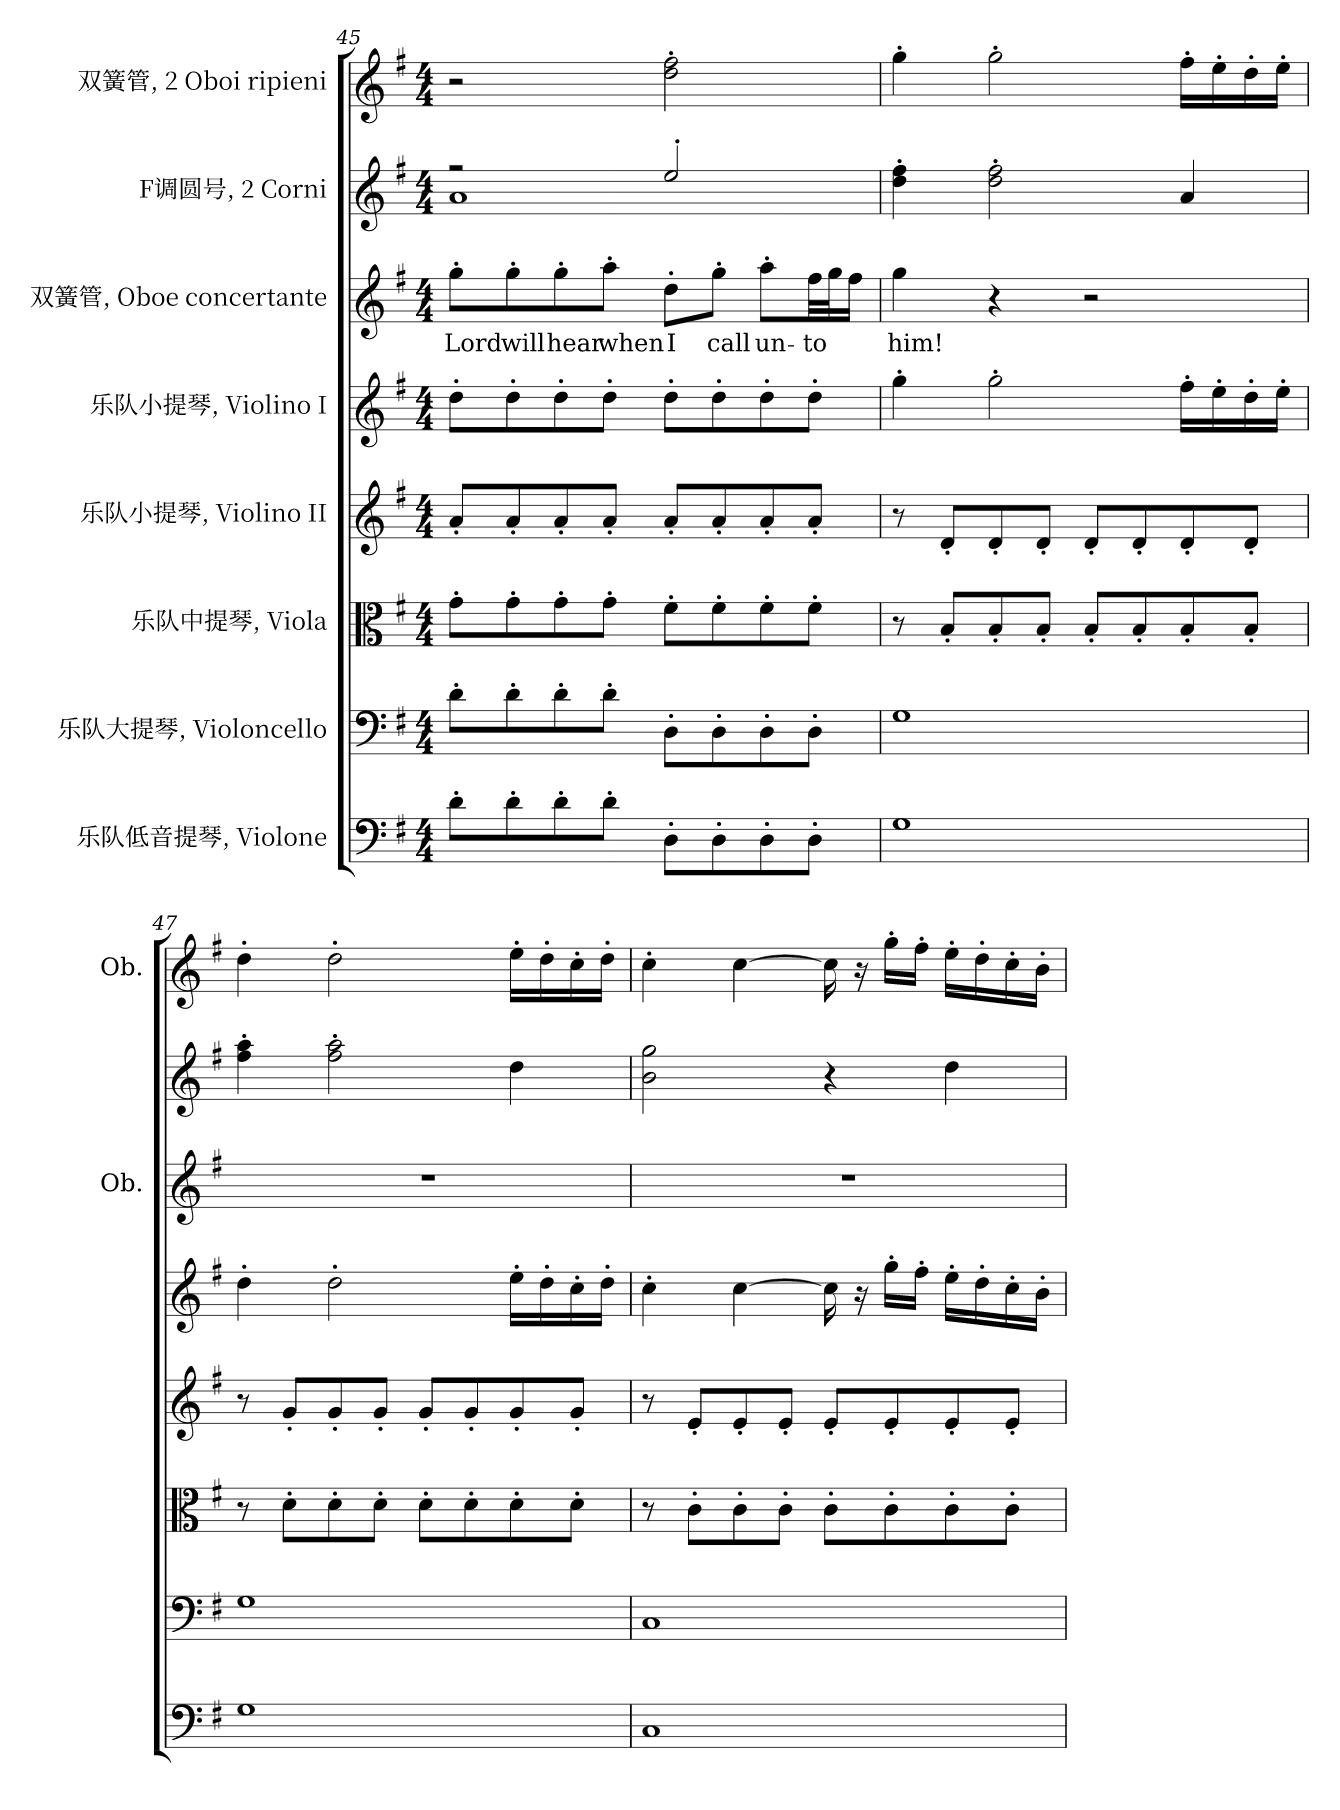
**kern	**kern	**kern	**kern	**kern	**kern	**text	**kern	**kern
*part8	*part7	*part6	*part5	*part4	*part3	*part3	*part2	*part1
*staff8	*staff7	*staff6	*staff5	*staff4	*staff3	*staff3	*staff2	*staff1
*I"乐队低音提琴, Violone	*I"乐队大提琴, Violoncello	*I"乐队中提琴, Viola	*I"乐队小提琴, Violino II	*I"乐队小提琴, Violino I	*I"双簧管, Oboe concertante	*	*I"F调圆号, 2 Corni	*I"双簧管, 2 Oboi ripieni
*	*	*	*	*	*I'Ob.	*	*	*I'Ob.
!!LO:PB:g=z
*clefF4	*clefF4	*clefC3	*clefG2	*clefG2	*clefG2	*	*clefG2	*clefG2
*ITrd7c12	*	*	*	*	*	*	*ITrd4c7	*
*k[f#]	*k[f#]	*k[f#]	*k[f#]	*k[f#]	*k[f#]	*	*k[]	*k[f#]
*M4/4	*M4/4	*M4/4	*M4/4	*M4/4	*M4/4	*	*M4/4	*M4/4
=45	=45	=45	=45	=45	=45	=45	=45	=45
*	*	*	*	*	*	*	*^	*
8D'\L	8d'\L	8g'\L	8a'/L	8dd'\L	8gg'\L	Lord	2r	1d	2r
8D'\	8d'\	8g'\	8a'/	8dd'\	8gg'\	will	.	.	.
8D'\	8d'\	8g'\	8a'/	8dd'\	8gg'\	hear	.	.	.
8D'\J	8d'\J	8g'\J	8a'/J	8dd'\J	8aa'\J	when	.	.	.
8DD'\L	8D'\L	8f#'\L	8a'/L	8dd'\L	8dd'\L	I	2a'/	.	2dd\' 2ff#\'
8DD'\	8D'\	8f#'\	8a'/	8dd'\	8gg'\J	call	.	.	.
8DD'\	8D'\	8f#'\	8a'/	8dd'\	8aa'\L	un-	.	.	.
8DD'\J	8D'\J	8f#'\J	8a'/J	8dd'\J	32ff#\LL	to	.	.	.
.	.	.	.	.	32gg\J	.	.	.	.
.	.	.	.	.	16ff#\JJ	.	.	.	.
*	*	*	*	*	*	*	*v	*v	*
=46	=46	=46	=46	=46	=46	=46	=46	=46
1GG	1G	8r	8r	4gg'\	4gg\	him!	4g\' 4b\'	4gg'\
.	.	8B'/L	8d'/L	.	.	.	.	.
.	.	8B'/	8d'/	2gg'\	4r	.	2g\' 2b\'	2gg'\
.	.	8B'/J	8d'/J	.	.	.	.	.
.	.	8B'/L	8d'/L	.	2r	.	.	.
.	.	8B'/	8d'/	.	.	.	.	.
.	.	8B'/	8d'/	16ff#'\LL	.	.	4d/	16ff#'\LL
.	.	.	.	16ee'\	.	.	.	16ee'\
.	.	8B'/J	8d'/J	16dd'\	.	.	.	16dd'\
.	.	.	.	16ee'\JJ	.	.	.	16ee'\JJ
=47	=47	=47	=47	=47	=47	=47	=47	=47
1GG	1G	8r	8r	4dd'\	1r	.	4b\' 4dd\'	4dd'\
.	.	8d'\L	8g'/L	.	.	.	.	.
.	.	8d'\	8g'/	2dd'\	.	.	2b\' 2dd\'	2dd'\
.	.	8d'\J	8g'/J	.	.	.	.	.
.	.	8d'\L	8g'/L	.	.	.	.	.
.	.	8d'\	8g'/	.	.	.	.	.
.	.	8d'\	8g'/	16ee'\LL	.	.	4g\	16ee'\LL
.	.	.	.	16dd'\	.	.	.	16dd'\
.	.	8d'\J	8g'/J	16cc'\	.	.	.	16cc'\
.	.	.	.	16dd'\JJ	.	.	.	16dd'\JJ
!!LO:PB:g=z
=48	=48	=48	=48	=48	=48	=48	=48	=48
1CC	1C	8r	8r	4cc'\	1r	.	2e\ 2cc\	4cc'\
.	.	8c'\L	8e'/L	.	.	.	.	.
.	.	8c'\	8e'/	[4cc\	.	.	.	[4cc\
.	.	8c'\J	8e'/J	.	.	.	.	.
.	.	8c'\L	8e'/L	16cc\]	.	.	4r	16cc\]
.	.	.	.	16r	.	.	.	16r
.	.	8c'\	8e'/	16gg'\LL	.	.	.	16gg'\LL
.	.	.	.	16ff#'\JJ	.	.	.	16ff#'\JJ
.	.	8c'\	8e'/	16ee'\LL	.	.	4g\	16ee'\LL
.	.	.	.	16dd'\	.	.	.	16dd'\
.	.	8c'\J	8e'/J	16cc'\	.	.	.	16cc'\
.	.	.	.	16b'\JJ	.	.	.	16b'\JJ
=	=	=	=	=	=	=	=	=
*-	*-	*-	*-	*-	*-	*-	*-	*-
